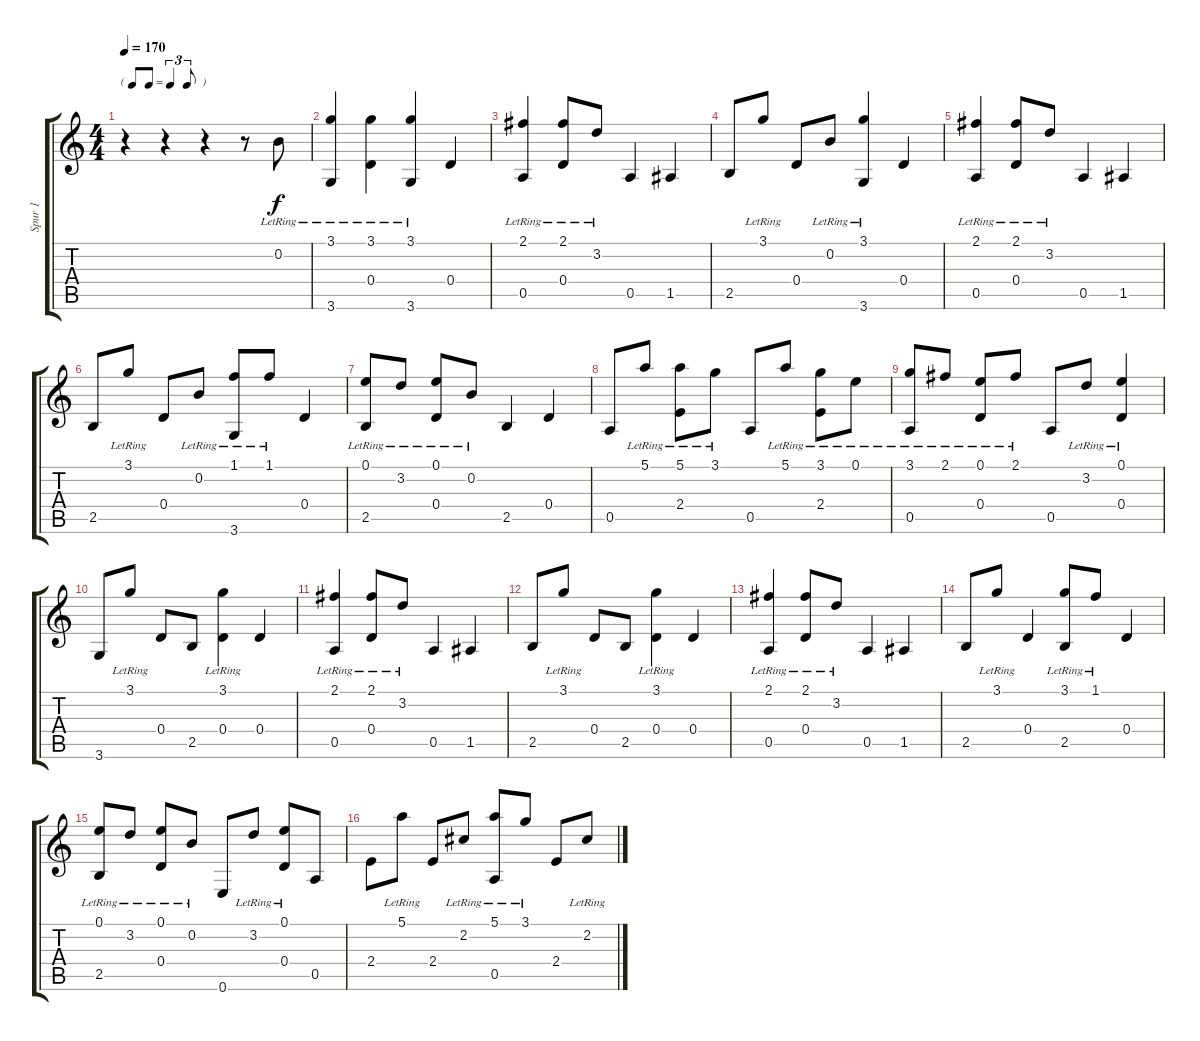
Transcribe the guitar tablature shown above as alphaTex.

\track ("Spur 1" "Spur 1") {instrument acousticguitarsteel}
\staff {score tabs}
\tuning (E4 B3 G3 D3 A2 E2) {hide}
\ts (4 4)
\tf triplet8th
\tempo 170
\clef g2
\ks c
r.4{dy f instrument acousticguitarsteel} r.4 r.4 r.8 0.2{lr}.8 |
(3.1{lr} 3.6).4 (3.1{lr} 0.4).4 (3.1{lr} 3.6).4 0.4.4 |
(2.1{lr} 0.5).4 (2.1{lr} 0.4).8 3.2{lr}.8 0.5.4 1.5.4 |
2.5.8 3.1{lr}.8 0.4.8 0.2{lr}.8 (3.1{lr} 3.6).4 0.4.4 |
(2.1{lr} 0.5).4 (2.1{lr} 0.4).8 3.2{lr}.8 0.5.4 1.5.4 |
2.5.8 3.1{lr}.8 0.4.8 0.2{lr}.8 (1.1{lr} 3.6).8 1.1{lr}.8 0.4.4 |
(0.1{lr} 2.5).8 3.2{lr}.8 (0.1{lr} 0.4).8 0.2{lr}.8 2.5.4 0.4.4 |
0.5.8 5.1{lr}.8 (5.1{lr} 2.4).8 3.1{lr}.8 0.5.8 5.1{lr}.8 (3.1{lr} 2.4).8 0.1{lr}.8 |
(3.1{lr} 0.5).8 2.1{lr}.8 (0.1{lr} 0.4).8 2.1{lr}.8 0.5.8 3.2{lr}.8 (0.1{lr} 0.4).4 |
3.6.8 3.1{lr}.8 0.4.8 2.5.8 (3.1{lr} 0.4).4 0.4.4 |
(2.1{lr} 0.5).4 (2.1{lr} 0.4).8 3.2{lr}.8 0.5.4 1.5.4 |
2.5.8 3.1{lr}.8 0.4.8 2.5.8 (3.1{lr} 0.4).4 0.4.4 |
(2.1{lr} 0.5).4 (2.1{lr} 0.4).8 3.2{lr}.8 0.5.4 1.5.4 |
2.5.8 3.1{lr}.8 0.4.4 (3.1{lr} 2.5).8 1.1{lr}.8 0.4.4 |
(0.1{lr} 2.5).8 3.2{lr}.8 (0.1{lr} 0.4).8 0.2{lr}.8 0.6.8 3.2{lr}.8 (0.1{lr} 0.4).8 0.5.8 |
2.4.8 5.1{lr}.8 2.4.8 2.2{lr}.8 (5.1{lr} 0.5).8 3.1{lr}.8 2.4.8 2.2{lr}.8
